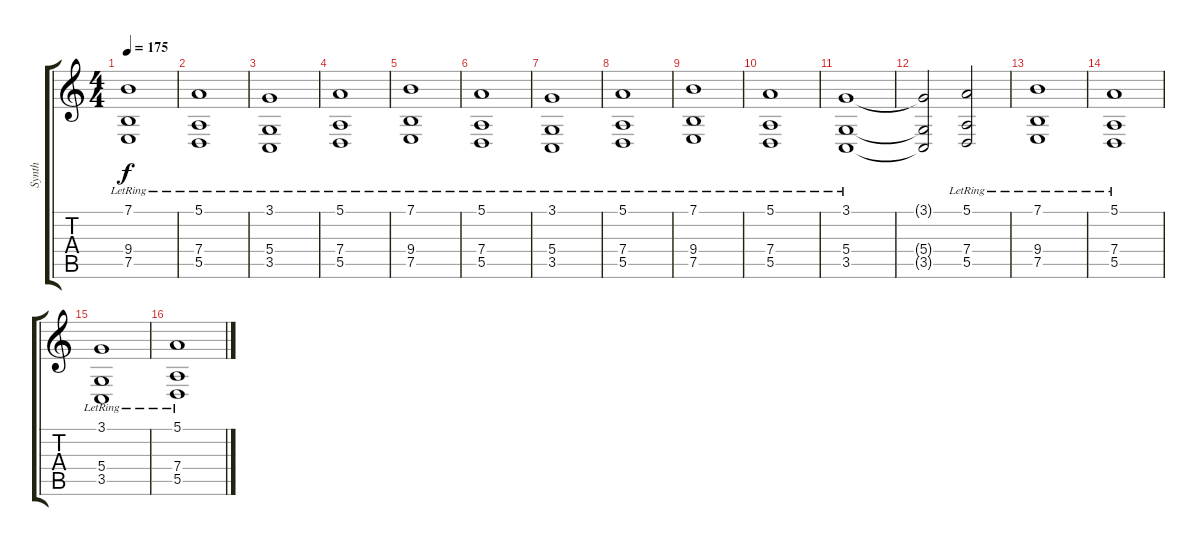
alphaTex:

\track ("Synth" "Synth") {instrument pad2warm}
\staff {score tabs}
\tuning (E4 B3 G3 D3 A2 E2) {hide}
\ts (4 4)
\tempo 175
\clef g2
\ks c
(7.1{lr} 9.4{lr} 7.5{lr}).1{dy f} |
(5.1{lr} 7.4{lr} 5.5{lr}).1 |
(3.1{lr} 5.4{lr} 3.5{lr}).1 |
(5.1{lr} 7.4{lr} 5.5{lr}).1 |
(7.1{lr} 9.4{lr} 7.5{lr}).1 |
(5.1{lr} 7.4{lr} 5.5{lr}).1 |
(3.1{lr} 5.4{lr} 3.5{lr}).1 |
(5.1{lr} 7.4{lr} 5.5{lr}).1 |
(7.1{lr} 9.4{lr} 7.5{lr}).1 |
(5.1{lr} 7.4{lr} 5.5{lr}).1 |
(3.1{lr} 5.4{lr} 3.5{lr}).1 |
(3.1{t} 5.4{t} 3.5{t}).2 (5.1{lr} 7.4{lr} 5.5{lr}).2 |
(7.1{lr} 9.4{lr} 7.5{lr}).1 |
(5.1{lr} 7.4{lr} 5.5{lr}).1 |
(3.1{lr} 5.4{lr} 3.5{lr}).1 |
(5.1{lr} 7.4{lr} 5.5{lr}).1
